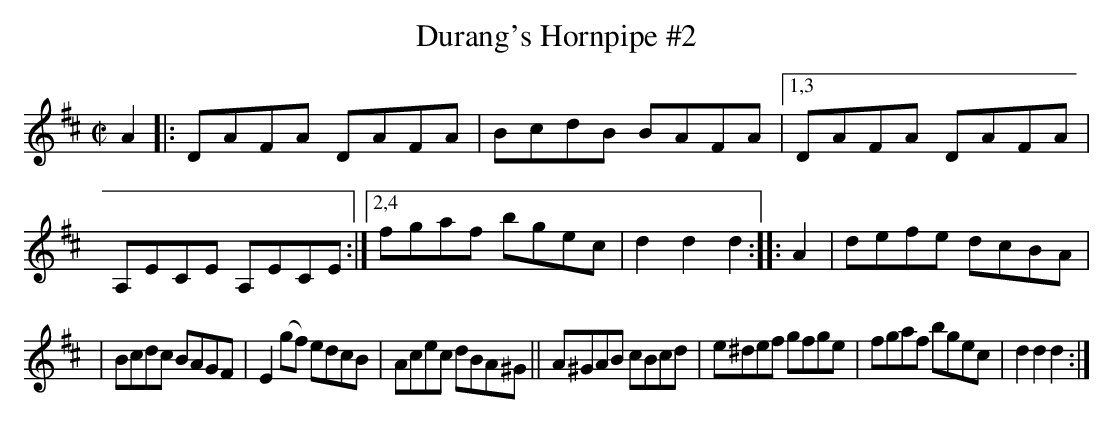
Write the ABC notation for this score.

X:1
T: Durang's Hornpipe #2
M: C|
L: 1/8
K: D
A2 |: DAFA DAFA | BcdB BAFA |[1,3 DAFA DAFA | A,ECE A,ECE :|[2,4 fgaf bgec | d2 d2 d2 :: A2 | defe dcBA |
| Bcdc BAGF | E2(gf) edcB | Acec dBA^G || A^GAB cBcd | e^def gfge | fgaf bgec | d2 d2 d2 :|
